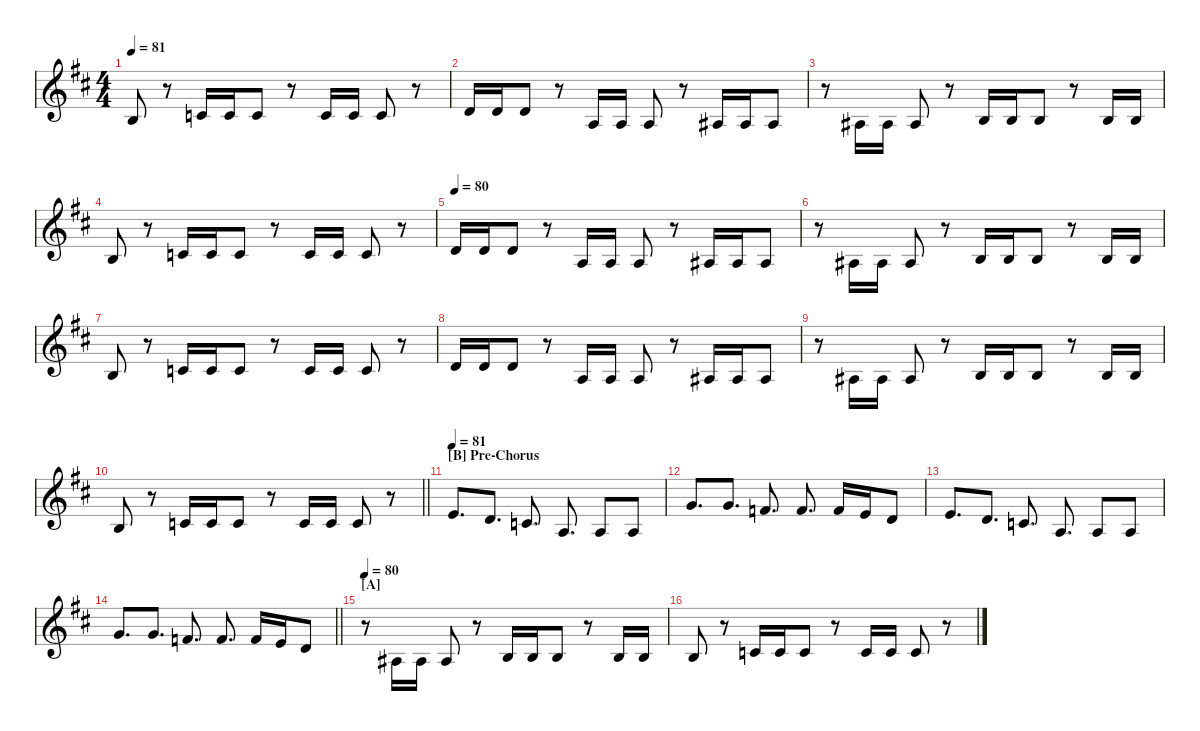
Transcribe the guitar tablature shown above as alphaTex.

\defaultSystemsLayout 4
\hideDynamics
\bracketExtendMode nobrackets
\singleTrackTrackNamePolicy hidden
\multiTrackTrackNamePolicy hidden
\otherSystemsTrackNameOrientation horizontal
\track ("Strings1" "Violin") {defaultSystemsLayout 8 instrument violin}
\staff {score}
\tuning (E5 A4 D4 G3)
\ts (4 4)
\tempo 81
\clef g2
\ks d
4.4{acc forcenatural}.8{dy ff beam Up} r.8{beam Up} 5.4{acc forcenatural}.16{beam Up} 5.4{acc forcenatural}.16{beam Up} 5.4{acc forcenatural}.8{beam Up} r.8{beam Up} 5.4{acc forcenatural}.16{beam Up} 5.4{acc forcenatural}.16{beam Up} 5.4{acc forcenatural}.8{beam Up} r.8{beam Up} |
0.3{acc forcenatural}.16{dy f beam Up} 0.3{acc forcenatural}.16{beam Up} 0.3{acc forcenatural}.8{beam Up} r.8{beam Up} 2.4{acc forcenatural}.16{beam Up} 2.4{acc forcenatural}.16{beam Up} 2.4{acc forcenatural}.8{beam Up} r.8{beam Up} 3.4{acc #}.16{beam Up} 3.4{acc #}.16{beam Up} 3.4{acc #}.8{beam Up} |
r.8{beam Down} 3.4{acc #}.16{beam Up} 3.4{acc #}.16{beam Up} 3.4{acc #}.8{beam Up} r.8{beam Up} 4.4{acc forcenatural}.16{dy ff beam Up} 4.4{acc forcenatural}.16{beam Up} 4.4{acc forcenatural}.8{beam Up} r.8{beam Up} 4.4{acc forcenatural}.16{beam Up} 4.4{acc forcenatural}.16{beam Up} |
4.4{acc forcenatural}.8{beam Up} r.8{beam Up} 5.4{acc forcenatural}.16{beam Up} 5.4{acc forcenatural}.16{beam Up} 5.4{acc forcenatural}.8{beam Up} r.8{beam Up} 5.4{acc forcenatural}.16{beam Up} 5.4{acc forcenatural}.16{beam Up} 5.4{acc forcenatural}.8{beam Up} r.8{beam Up} |
\tempo 80
0.3{acc forcenatural}.16{dy f beam Up} 0.3{acc forcenatural}.16{beam Up} 0.3{acc forcenatural}.8{beam Up} r.8{beam Up} 2.4{acc forcenatural}.16{beam Up} 2.4{acc forcenatural}.16{beam Up} 2.4{acc forcenatural}.8{beam Up} r.8{beam Up} 3.4{acc #}.16{beam Up} 3.4{acc #}.16{beam Up} 3.4{acc #}.8{beam Up} |
r.8{beam Down} 3.4{acc #}.16{beam Up} 3.4{acc #}.16{beam Up} 3.4{acc #}.8{beam Up} r.8{beam Up} 4.4{acc forcenatural}.16{dy ff beam Up} 4.4{acc forcenatural}.16{beam Up} 4.4{acc forcenatural}.8{beam Up} r.8{beam Up} 4.4{acc forcenatural}.16{beam Up} 4.4{acc forcenatural}.16{beam Up} |
4.4{acc forcenatural}.8{beam Up} r.8{beam Up} 5.4{acc forcenatural}.16{beam Up} 5.4{acc forcenatural}.16{beam Up} 5.4{acc forcenatural}.8{beam Up} r.8{beam Up} 5.4{acc forcenatural}.16{beam Up} 5.4{acc forcenatural}.16{beam Up} 5.4{acc forcenatural}.8{beam Up} r.8{beam Up} |
0.3{acc forcenatural}.16{dy f beam Up} 0.3{acc forcenatural}.16{beam Up} 0.3{acc forcenatural}.8{beam Up} r.8{beam Up} 2.4{acc forcenatural}.16{beam Up} 2.4{acc forcenatural}.16{beam Up} 2.4{acc forcenatural}.8{beam Up} r.8{beam Up} 3.4{acc #}.16{beam Up} 3.4{acc #}.16{beam Up} 3.4{acc #}.8{beam Up} |
r.8{beam Down} 3.4{acc #}.16{beam Up} 3.4{acc #}.16{beam Up} 3.4{acc #}.8{beam Up} r.8{beam Up} 4.4{acc forcenatural}.16{dy ff beam Up} 4.4{acc forcenatural}.16{beam Up} 4.4{acc forcenatural}.8{beam Up} r.8{beam Up} 4.4{acc forcenatural}.16{beam Up} 4.4{acc forcenatural}.16{beam Up} |
\barLineRight lightlight
4.4{acc forcenatural}.8{beam Up} r.8{beam Up} 5.4{acc forcenatural}.16{beam Up} 5.4{acc forcenatural}.16{beam Up} 5.4{acc forcenatural}.8{beam Up} r.8{beam Up} 5.4{acc forcenatural}.16{beam Up} 5.4{acc forcenatural}.16{beam Up} 5.4{acc forcenatural}.8{beam Up} r.8{beam Up} |
\section ("B" "Pre-Chorus")
\tempo 81
2.3{acc forcenatural}.8{d dy f beam Up} 0.3{acc forcenatural}.8{d beam Up} 5.4{acc forcenatural}.8{d beam Up} 2.4{acc forcenatural}.8{d beam Up} 2.4{acc forcenatural}.8{beam Up} 2.4{acc forcenatural}.8{beam Up} |
5.3{acc forcenatural}.8{d dy mp beam Up} 5.3{acc forcenatural}.8{d beam Up} 3.3{acc forcenatural}.8{d beam Up} 3.3{acc forcenatural}.8{d beam Up} 3.3{acc forcenatural}.16{dy f beam Up} 2.3{acc forcenatural}.16{beam Up} 0.3{acc forcenatural}.8{beam Up} |
2.3{acc forcenatural}.8{d beam Up} 0.3{acc forcenatural}.8{d beam Up} 5.4{acc forcenatural}.8{d beam Up} 2.4{acc forcenatural}.8{d beam Up} 2.4{acc forcenatural}.8{beam Up} 2.4{acc forcenatural}.8{beam Up} |
\barLineRight lightlight
5.3{acc forcenatural}.8{d dy mp beam Up} 5.3{acc forcenatural}.8{d beam Up} 3.3{acc forcenatural}.8{d beam Up} 3.3{acc forcenatural}.8{d beam Up} 3.3{acc forcenatural}.16{dy f beam Up} 2.3{acc forcenatural}.16{beam Up} 0.3{acc forcenatural}.8{beam Up} |
\section ("A" "")
\tempo 80
r.8{beam Down} 3.4{acc #}.16{beam Up} 3.4{acc #}.16{beam Up} 3.4{acc #}.8{beam Up} r.8{beam Up} 4.4{acc forcenatural}.16{dy ff beam Up} 4.4{acc forcenatural}.16{beam Up} 4.4{acc forcenatural}.8{beam Up} r.8{beam Up} 4.4{acc forcenatural}.16{beam Up} 4.4{acc forcenatural}.16{beam Up} |
4.4{acc forcenatural}.8{beam Up} r.8{beam Up} 5.4{acc forcenatural}.16{beam Up} 5.4{acc forcenatural}.16{beam Up} 5.4{acc forcenatural}.8{beam Up} r.8{beam Up} 5.4{acc forcenatural}.16{beam Up} 5.4{acc forcenatural}.16{beam Up} 5.4{acc forcenatural}.8{beam Up} r.8{beam Up}
